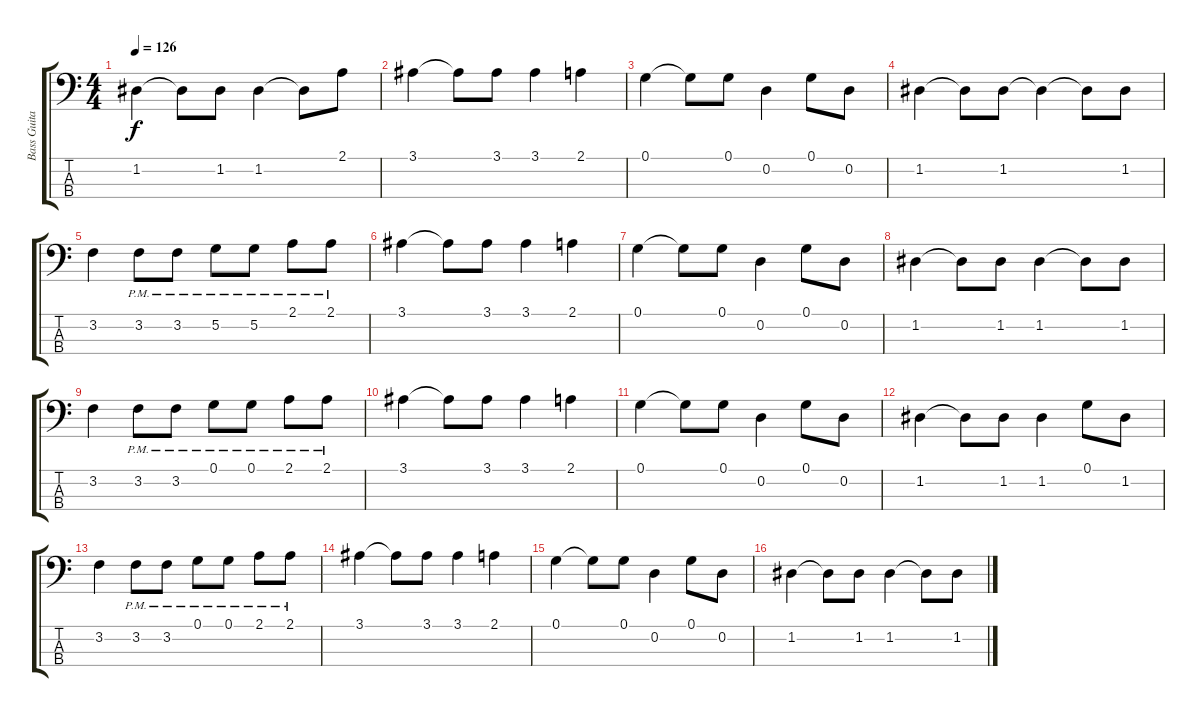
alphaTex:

\track ("Bass Guitar" "Bass Guita") {instrument electricbassfinger}
\staff {score tabs}
\tuning (G2 D2 A1 E1) {hide}
\ts (4 4)
\tempo 126
\clef f4
\ks c
1.2.4{dy f} 1.2{t}.8 1.2.8 1.2.4 1.2{t}.8 2.1.8 |
3.1.4 3.1{t}.8 3.1.8 3.1.4 2.1.4 |
0.1.4 0.1{t}.8 0.1.8 0.2.4 0.1.8 0.2.8 |
1.2.4 1.2{t}.8 1.2.8 1.2{t}.4 1.2{t}.8 1.2.8 |
3.2.4 3.2{pm}.8 3.2{pm}.8 5.2{pm}.8 5.2{pm}.8 2.1{pm}.8 2.1{pm}.8 |
3.1.4 3.1{t}.8 3.1.8 3.1.4 2.1.4 |
0.1.4 0.1{t}.8 0.1.8 0.2.4 0.1.8 0.2.8 |
1.2.4 1.2{t}.8 1.2.8 1.2.4 1.2{t}.8 1.2.8 |
3.2.4 3.2{pm}.8 3.2{pm}.8 0.1{pm}.8 0.1{pm}.8 2.1{pm}.8 2.1{pm}.8 |
3.1.4 3.1{t}.8 3.1.8 3.1.4 2.1.4 |
0.1.4 0.1{t}.8 0.1.8 0.2.4 0.1.8 0.2.8 |
1.2.4 1.2{t}.8 1.2.8 1.2.4 0.1.8 1.2.8 |
3.2.4 3.2{pm}.8 3.2{pm}.8 0.1{pm}.8 0.1{pm}.8 2.1{pm}.8 2.1{pm}.8 |
3.1.4{volume 9} 3.1{t}.8 3.1.8 3.1.4 2.1.4 |
0.1.4 0.1{t}.8 0.1.8 0.2.4 0.1.8 0.2.8 |
1.2.4 1.2{t}.8 1.2.8 1.2.4 1.2{t}.8 1.2.8
